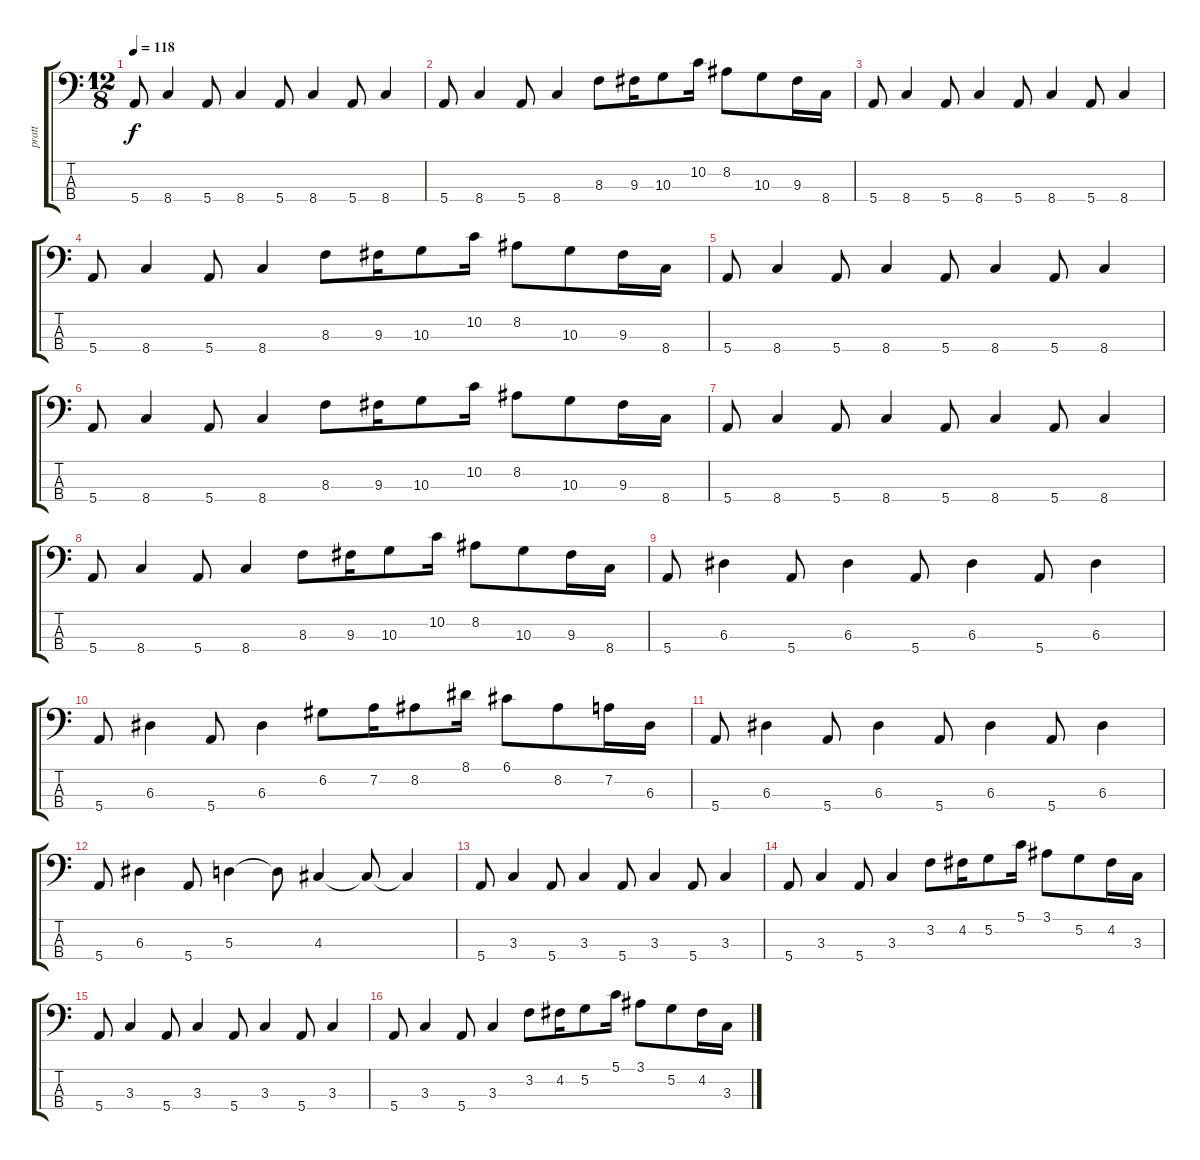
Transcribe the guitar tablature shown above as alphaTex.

\track ("pratt" "pratt") {instrument electricbassfinger}
\staff {score tabs}
\tuning (G2 D2 A1 E1) {hide}
\ts (12 8)
\tempo 118
\clef f4
\ks c
5.4.8{dy f instrument electricbassfinger} 8.4.4 5.4.8 8.4.4 5.4.8 8.4.4 5.4.8 8.4.4 |
5.4.8 8.4.4 5.4.8 8.4.4 8.3.8 9.3.16 10.3.8 10.2.16 8.2.8 10.3.8 9.3.16 8.4.16 |
5.4.8 8.4.4 5.4.8 8.4.4 5.4.8 8.4.4 5.4.8 8.4.4 |
5.4.8 8.4.4 5.4.8 8.4.4 8.3.8 9.3.16 10.3.8 10.2.16 8.2.8 10.3.8 9.3.16 8.4.16 |
5.4.8 8.4.4 5.4.8 8.4.4 5.4.8 8.4.4 5.4.8 8.4.4 |
5.4.8 8.4.4 5.4.8 8.4.4 8.3.8 9.3.16 10.3.8 10.2.16 8.2.8 10.3.8 9.3.16 8.4.16 |
5.4.8 8.4.4 5.4.8 8.4.4 5.4.8 8.4.4 5.4.8 8.4.4 |
5.4.8 8.4.4 5.4.8 8.4.4 8.3.8 9.3.16 10.3.8 10.2.16 8.2.8 10.3.8 9.3.16 8.4.16 |
5.4.8 6.3.4 5.4.8 6.3.4 5.4.8 6.3.4 5.4.8 6.3.4 |
5.4.8 6.3.4 5.4.8 6.3.4 6.2.8 7.2.16 8.2.8 8.1.16 6.1.8 8.2.8 7.2.16 6.3.16 |
5.4.8 6.3.4 5.4.8 6.3.4 5.4.8 6.3.4 5.4.8 6.3.4 |
5.4.8 6.3.4 5.4.8 5.3.4 5.3{t}.8 4.3.4 4.3{t}.8 4.3{t}.4 |
5.4.8 3.3.4 5.4.8 3.3.4 5.4.8 3.3.4 5.4.8 3.3.4 |
5.4.8 3.3.4 5.4.8 3.3.4 3.2.8 4.2.16 5.2.8 5.1.16 3.1.8 5.2.8 4.2.16 3.3.16 |
5.4.8 3.3.4 5.4.8 3.3.4 5.4.8 3.3.4 5.4.8 3.3.4 |
5.4.8 3.3.4 5.4.8 3.3.4 3.2.8 4.2.16 5.2.8 5.1.16 3.1.8 5.2.8 4.2.16 3.3.16
